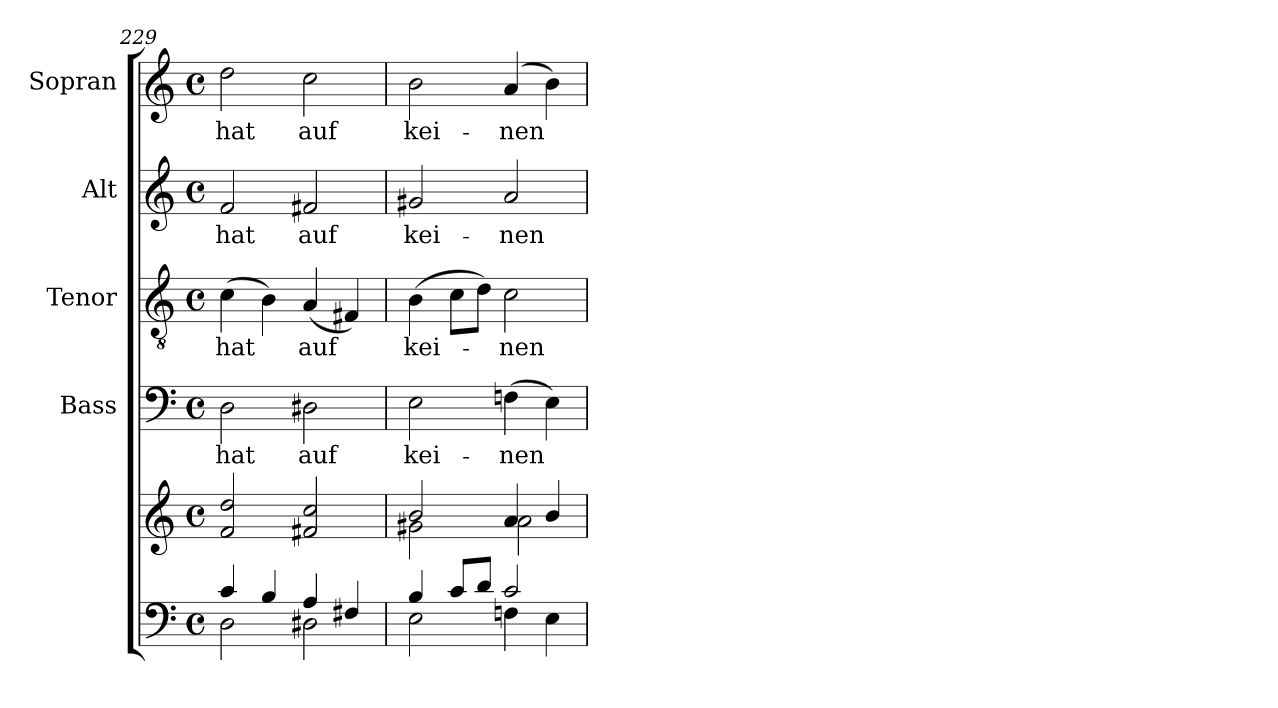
**kern	**kern	**kern	**text	**kern	**text	**kern	**text	**kern	**text
*part5	*part5	*part4	*part4	*part3	*part3	*part2	*part2	*part1	*part1
*staff6	*staff5	*staff4	*staff4	*staff3	*staff3	*staff2	*staff2	*staff1	*staff1
*	*	*I"Bass	*	*I"Tenor	*	*I"Alt	*	*I"Sopran	*
*	*	*I'B.	*	*I'T.	*	*I'A.	*	*I'S.	*
!!LO:LB:g=z
*clefF4	*clefG2	*clefF4	*	*clefGv2	*	*clefG2	*	*clefG2	*
*k[]	*k[]	*k[]	*	*k[]	*	*k[]	*	*k[]	*
*C:	*C:	*C:	*	*C:	*	*C:	*	*C:	*
*M4/4	*M4/4	*M4/4	*	*M4/4	*	*M4/4	*	*M4/4	*
*met(c)	*met(c)	*met(c)	*	*met(c)	*	*met(c)	*	*met(c)	*
=229	=229	=229	=229	=229	=229	=229	=229	=229	=229
*^	*	*	*	*	*	*	*	*	*
!	!	!	!	!LO:LY:b	!	!LO:LY:b	!	!LO:LY:b	!	!LO:LY:b
4c/	2D\	2f/ 2dd/	2D\	hat	(>4c\	hat	2f/	hat	2dd\	hat
4B/	.	.	.	.	4B\)	.	.	.	.	.
!	!	!	!	!LO:LY:b	!	!LO:LY:b	!	!LO:LY:b	!	!LO:LY:b
4A/	2D#X\	2f#X/ 2cc/	2D#X\	auf	(<4A/	auf	2f#X/	auf	2cc\	auf
4F#X/	.	.	.	.	4F#X/)	.	.	.	.	.
=230	=230	=230	=230	=230	=230	=230	=230	=230	=230	=230
*	*	*^	*	*	*	*	*	*	*	*
!	!	!	!	!	!LO:LY:b	!	!LO:LY:b	!	!LO:LY:b	!	!LO:LY:b
4B/	2E\	2b/	2g#X\	2E\	kei-	(>4B\	kei-	2g#X/	kei-	2b\	kei-
8c/L	.	.	.	.	.	8c\L	.	.	.	.	.
8d/J	.	.	.	.	.	8d\J)	.	.	.	.	.
!	!	!	!	!	!LO:LY:b	!	!LO:LY:b	!	!LO:LY:b	!	!LO:LY:b
2c/	4Fn\	4a/	2a\	(>4Fn\	-nen	2c\	-nen	2a/	-nen	(4a/	-nen
.	4E\	4b/	.	4E\)	.	.	.	.	.	4b\)	.
*v	*v	*	*	*	*	*	*	*	*	*	*
*	*v	*v	*	*	*	*	*	*	*	*
=	=	=	=	=	=	=	=	=	=
*-	*-	*-	*-	*-	*-	*-	*-	*-	*-
